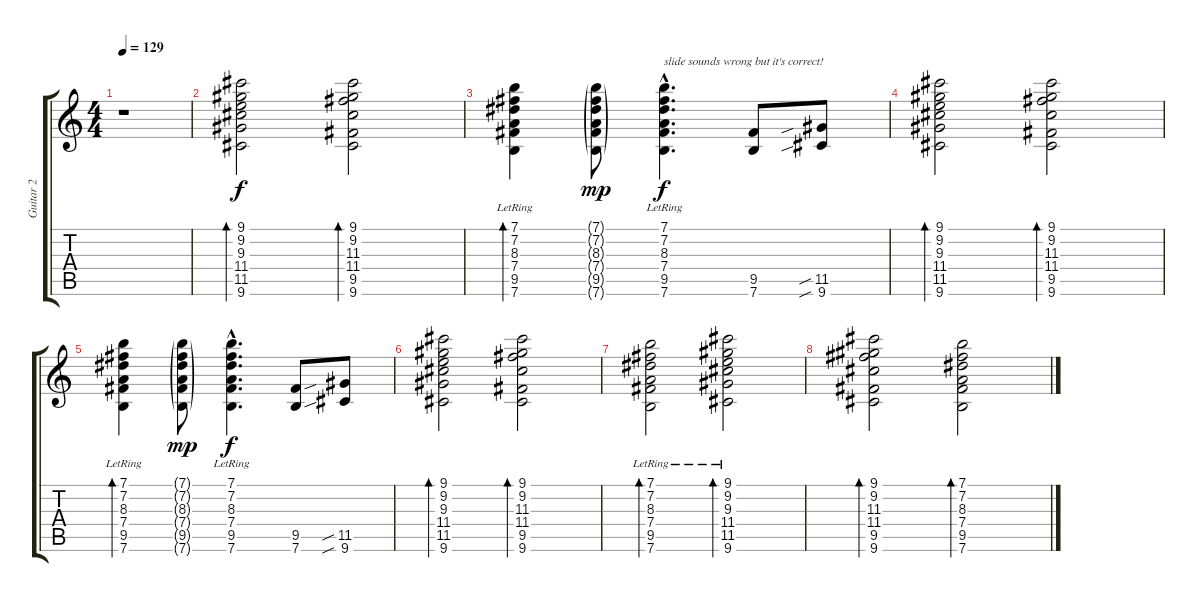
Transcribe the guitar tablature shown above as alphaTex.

\track ("Guitar 2" "Guitar 2") {instrument electricguitarjazz}
\staff {score tabs}
\tuning (E4 B3 G3 D3 A2 E2) {hide}
\ts (4 4)
\tempo 129
\clef g2
\ks c
r.1{dy f instrument electricguitarjazz} |
(9.1 9.2 9.3 11.4 11.5 9.6).2{bd 60} (9.1 9.2 11.3 11.4 9.5 9.6).2{bd 60} |
(7.1 7.2 8.3 7.4 9.5{lr} 7.6).4{bd 60} (7.1{g} 7.2{g} 8.3{g} 7.4{g} 9.5{g} 7.6{g}).8{dy mp} (7.1{hac} 7.2{hac} 8.3{hac} 7.4{hac} 9.5{lr} 7.6{hac}).4{d txt "slide sounds wrong but it's correct!" dy f} (9.5 7.6).8 (11.5{sib} 9.6{sib}).8 |
(9.1 9.2 9.3 11.4 11.5 9.6).2{bd 60} (9.1 9.2 11.3 11.4 9.5 9.6).2{bd 60} |
(7.1 7.2 8.3 7.4 9.5{lr} 7.6).4{bd 60} (7.1{g} 7.2{g} 8.3{g} 7.4{g} 9.5{g} 7.6{g}).8{dy mp} (7.1{hac} 7.2{hac} 8.3{hac} 7.4{hac} 9.5{hac lr} 7.6{hac}).4{d dy f} (9.5 7.6).8 (11.5{sib} 9.6{sib}).8 |
(9.1 9.2 9.3 11.4 11.5 9.6).2{bd 60} (9.1 9.2 11.3 11.4 9.5 9.6).2{bd 60} |
(7.1 7.2 8.3 7.4 9.5{lr} 7.6).2{bd 60} (9.1 9.2 9.3 11.4 11.5{lr} 9.6).2{bd 60} |
(9.1 9.2 11.3 11.4 9.5 9.6).2{bd 60} (7.1 7.2 8.3 7.4 9.5 7.6).2{bd 60}
